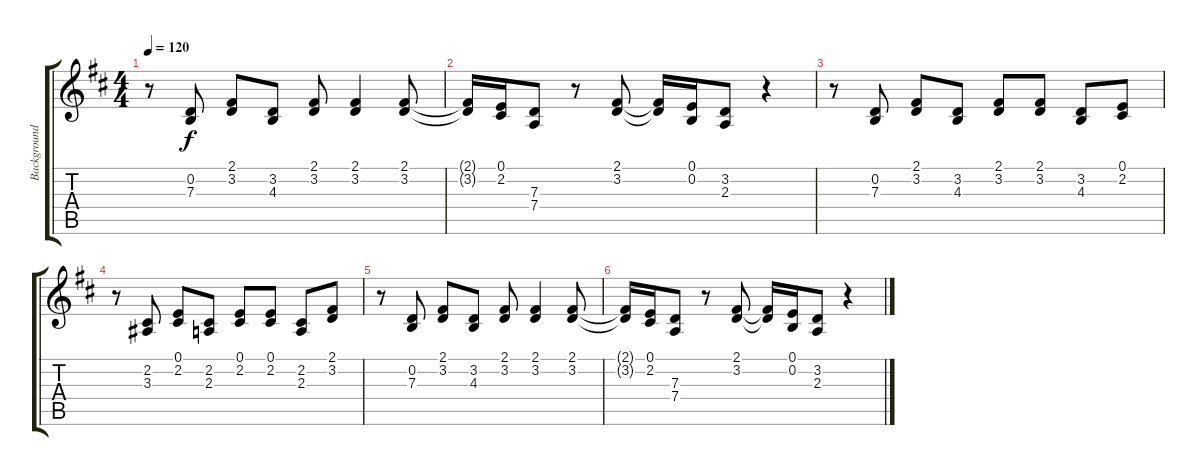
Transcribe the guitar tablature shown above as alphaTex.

\track ("Background vocals" "Background") {instrument lead1square bank 255}
\staff {score tabs}
\tuning (E4 B3 G3 D3 A2 E2) {hide}
\ts (4 4)
\tempo 120
\clef g2
\ks d
r.8{dy f} (0.2 7.3).8 (2.1 3.2).8 (3.2 4.3).8 (2.1 3.2).8 (2.1 3.2).4 (2.1 3.2).8 |
(2.1{t} 3.2{t}).16 (0.1 2.2).16 (7.3 7.4).8 r.8 (2.1 3.2).8 (2.1{t} 3.2{t}).16 (0.1 0.2).16 (3.2 2.3).8 r.4 |
r.8 (0.2 7.3).8 (2.1 3.2).8 (3.2 4.3).8 (2.1 3.2).8 (2.1 3.2).8 (3.2 4.3).8 (0.1 2.2).8 |
r.8 (2.2 3.3).8 (0.1 2.2).8 (2.2 2.3).8 (0.1 2.2).8 (0.1 2.2).8 (2.2 2.3).8 (2.1 3.2).8 |
r.8 (0.2 7.3).8 (2.1 3.2).8 (3.2 4.3).8 (2.1 3.2).8 (2.1 3.2).4 (2.1 3.2).8 |
(2.1{t} 3.2{t}).16 (0.1 2.2).16 (7.3 7.4).8 r.8 (2.1 3.2).8 (2.1{t} 3.2{t}).16 (0.1 0.2).16 (3.2 2.3).8 r.4
